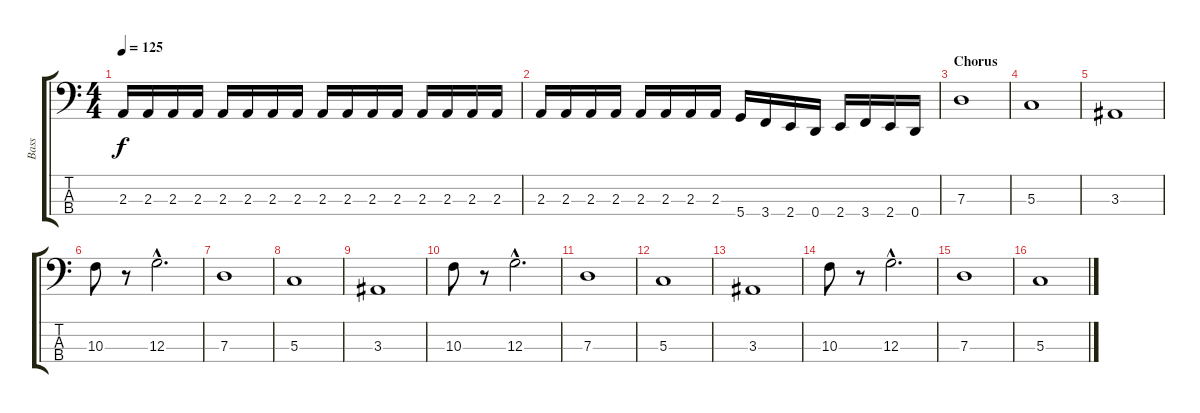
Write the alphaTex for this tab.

\track ("Bass" "Bass") {instrument electricbassfinger}
\staff {score tabs}
\tuning (F2 C2 G1 D1) {hide}
\ts (4 4)
\tempo 125
\clef f4
\ks c
2.3.16{dy f} 2.3.16 2.3.16 2.3.16 2.3.16 2.3.16 2.3.16 2.3.16 2.3.16 2.3.16 2.3.16 2.3.16 2.3.16 2.3.16 2.3.16 2.3.16 |
2.3.16 2.3.16 2.3.16 2.3.16 2.3.16 2.3.16 2.3.16 2.3.16 5.4.16 3.4.16 2.4.16 0.4.16 2.4.16 3.4.16 2.4.16 0.4.16 |
\section ("" "Chorus")
7.3.1 |
5.3.1 |
3.3.1 |
10.3.8 r.8 12.3{hac}.2{d} |
7.3.1 |
5.3.1 |
3.3.1 |
10.3.8 r.8 12.3{hac}.2{d} |
7.3.1 |
5.3.1 |
3.3.1 |
10.3.8 r.8 12.3{hac}.2{d} |
7.3.1 |
5.3.1
